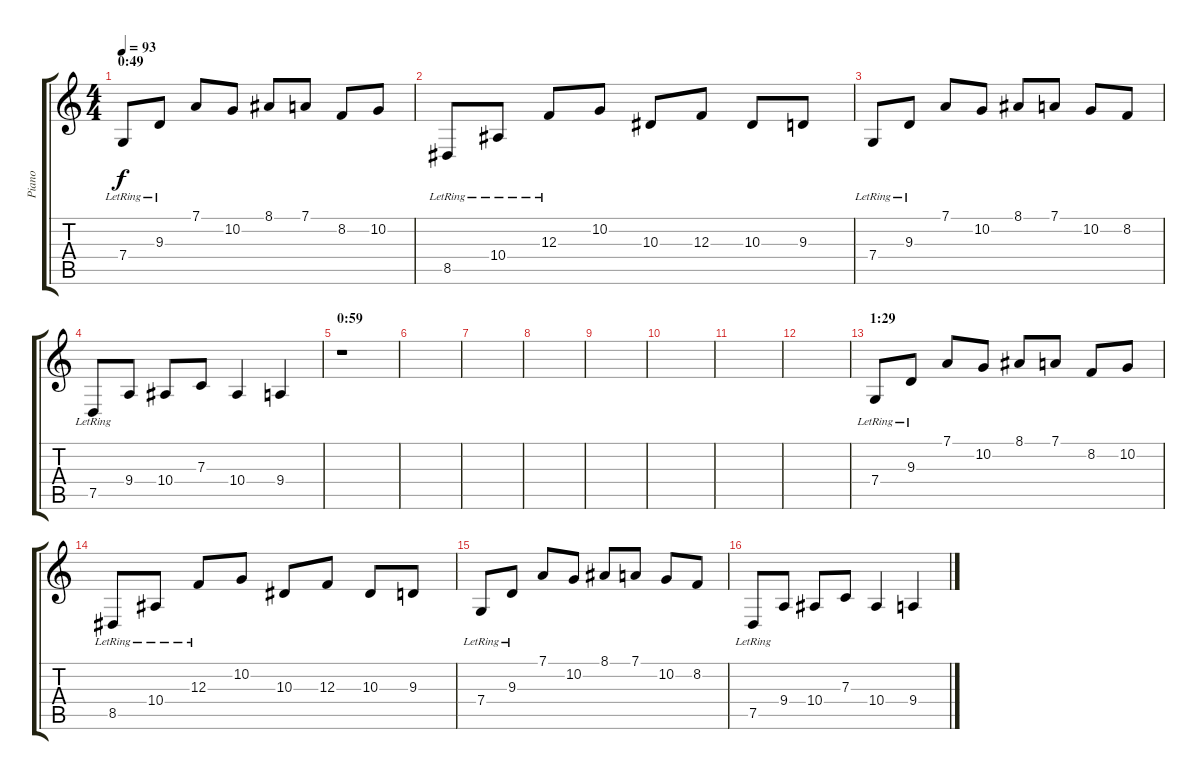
\track ("Piano" "Piano") {instrument acousticgrandpiano}
\staff {score tabs}
\tuning (D4 A3 F3 C3 G2 D2) {hide}
\ts (4 4)
\section ("" "0:49")
\tempo 93
\clef g2
\ks c
7.4{lr}.8{dy f} 9.3{lr}.8 7.1.8 10.2.8 8.1.8 7.1.8 8.2.8 10.2.8 |
8.5{lr}.8 10.4{lr}.8 12.3{lr}.8 10.2.8 10.3.8 12.3.8 10.3.8 9.3.8 |
7.4{lr}.8 9.3{lr}.8 7.1.8 10.2.8 8.1.8 7.1.8 10.2.8 8.2.8 |
7.5{lr}.8 9.4.8 10.4.8 7.3.8 10.4.4 9.4.4 |
\section ("" "0:59")
r.1 |
|
|
|
|
|
|
|
\section ("" "1:29")
7.4{lr}.8 9.3{lr}.8 7.1.8 10.2.8 8.1.8 7.1.8 8.2.8 10.2.8 |
8.5{lr}.8 10.4{lr}.8 12.3{lr}.8 10.2.8 10.3.8 12.3.8 10.3.8 9.3.8 |
7.4{lr}.8 9.3{lr}.8 7.1.8 10.2.8 8.1.8 7.1.8 10.2.8 8.2.8 |
7.5{lr}.8 9.4.8 10.4.8 7.3.8 10.4.4 9.4.4
